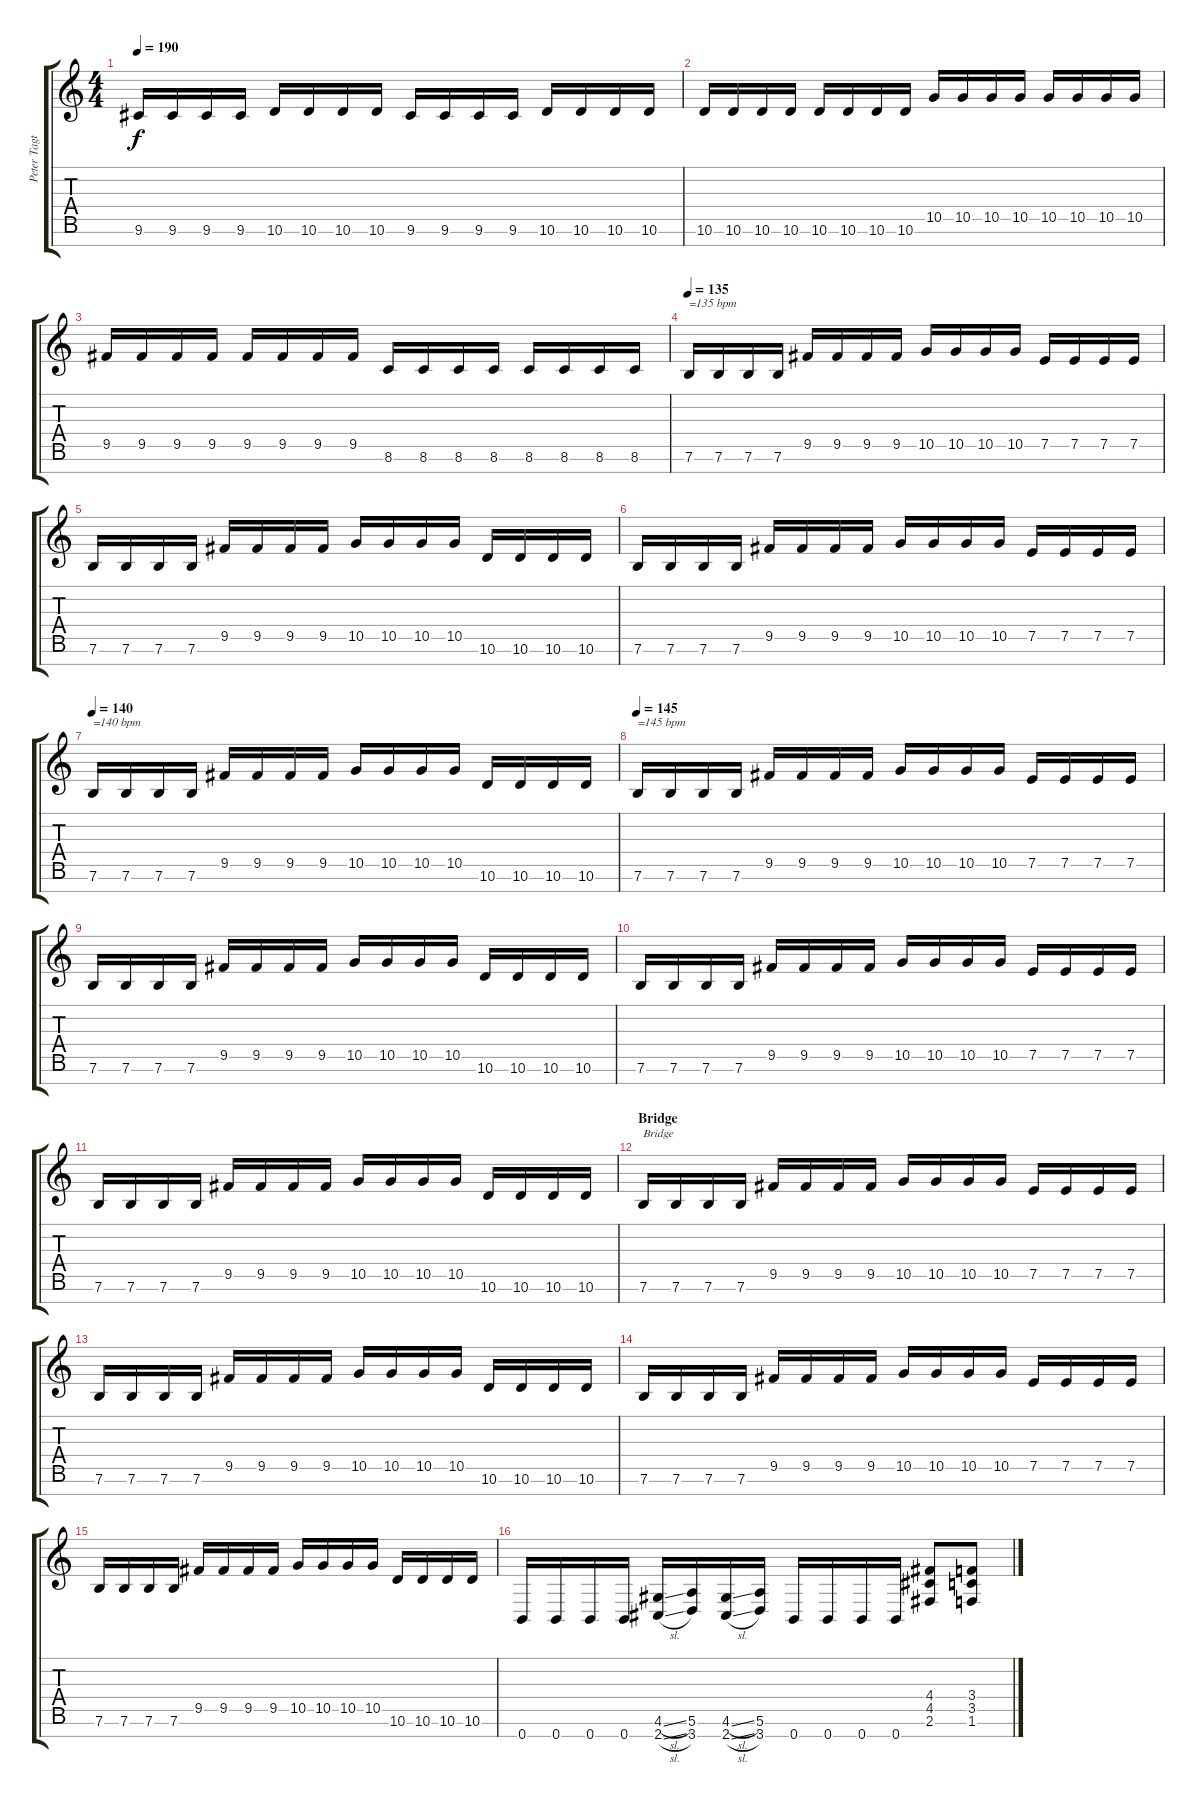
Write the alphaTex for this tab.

\track ("Peter Tagtgren Guitar 1" "Peter Tagt") {instrument overdrivenguitar}
\staff {score tabs}
\tuning (E4 B3 G3 D3 A2 E2 B1) {hide}
\ts (4 4)
\tempo 190
\clef g2
\ks c
9.6.16{dy f} 9.6.16 9.6.16 9.6.16 10.6.16 10.6.16 10.6.16 10.6.16 9.6.16 9.6.16 9.6.16 9.6.16 10.6.16 10.6.16 10.6.16 10.6.16 |
10.6.16 10.6.16 10.6.16 10.6.16 10.6.16 10.6.16 10.6.16 10.6.16 10.5.16 10.5.16 10.5.16 10.5.16 10.5.16 10.5.16 10.5.16 10.5.16 |
9.5.16 9.5.16 9.5.16 9.5.16 9.5.16 9.5.16 9.5.16 9.5.16 8.6.16 8.6.16 8.6.16 8.6.16 8.6.16 8.6.16 8.6.16 8.6.16 |
\tempo 135
7.6.16{txt "=135 bpm"} 7.6.16 7.6.16 7.6.16 9.5.16 9.5.16 9.5.16 9.5.16 10.5.16 10.5.16 10.5.16 10.5.16 7.5.16 7.5.16 7.5.16 7.5.16 |
7.6.16 7.6.16 7.6.16 7.6.16 9.5.16 9.5.16 9.5.16 9.5.16 10.5.16 10.5.16 10.5.16 10.5.16 10.6.16 10.6.16 10.6.16 10.6.16 |
7.6.16 7.6.16 7.6.16 7.6.16 9.5.16 9.5.16 9.5.16 9.5.16 10.5.16 10.5.16 10.5.16 10.5.16 7.5.16 7.5.16 7.5.16 7.5.16 |
\tempo 140
7.6.16{txt "=140 bpm"} 7.6.16 7.6.16 7.6.16 9.5.16 9.5.16 9.5.16 9.5.16 10.5.16 10.5.16 10.5.16 10.5.16 10.6.16 10.6.16 10.6.16 10.6.16 |
\tempo 145
7.6.16{txt "=145 bpm"} 7.6.16 7.6.16 7.6.16 9.5.16 9.5.16 9.5.16 9.5.16 10.5.16 10.5.16 10.5.16 10.5.16 7.5.16 7.5.16 7.5.16 7.5.16 |
7.6.16 7.6.16 7.6.16 7.6.16 9.5.16 9.5.16 9.5.16 9.5.16 10.5.16 10.5.16 10.5.16 10.5.16 10.6.16 10.6.16 10.6.16 10.6.16 |
7.6.16 7.6.16 7.6.16 7.6.16 9.5.16 9.5.16 9.5.16 9.5.16 10.5.16 10.5.16 10.5.16 10.5.16 7.5.16 7.5.16 7.5.16 7.5.16 |
7.6.16 7.6.16 7.6.16 7.6.16 9.5.16 9.5.16 9.5.16 9.5.16 10.5.16 10.5.16 10.5.16 10.5.16 10.6.16 10.6.16 10.6.16 10.6.16 |
\section ("" "Bridge")
7.6.16{txt "Bridge"} 7.6.16 7.6.16 7.6.16 9.5.16 9.5.16 9.5.16 9.5.16 10.5.16 10.5.16 10.5.16 10.5.16 7.5.16 7.5.16 7.5.16 7.5.16 |
7.6.16 7.6.16 7.6.16 7.6.16 9.5.16 9.5.16 9.5.16 9.5.16 10.5.16 10.5.16 10.5.16 10.5.16 10.6.16 10.6.16 10.6.16 10.6.16 |
7.6.16 7.6.16 7.6.16 7.6.16 9.5.16 9.5.16 9.5.16 9.5.16 10.5.16 10.5.16 10.5.16 10.5.16 7.5.16 7.5.16 7.5.16 7.5.16 |
7.6.16 7.6.16 7.6.16 7.6.16 9.5.16 9.5.16 9.5.16 9.5.16 10.5.16 10.5.16 10.5.16 10.5.16 10.6.16 10.6.16 10.6.16 10.6.16 |
0.7.16 0.7.16 0.7.16 0.7.16 (4.6{sl} 2.7{sl}).16 (5.6 3.7).16 (4.6{sl} 2.7{sl}).16 (5.6 3.7).16 0.7.16 0.7.16 0.7.16 0.7.16 (4.4 4.5 2.6).8 (3.4 3.5 1.6).8
